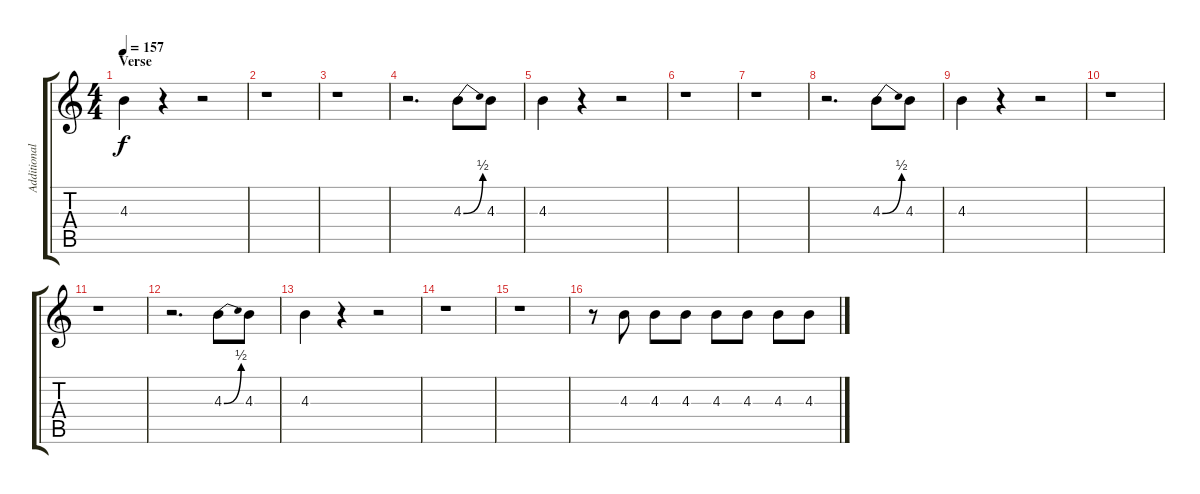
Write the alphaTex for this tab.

\track ("Additional Guitar" "Additional") {instrument overdrivenguitar}
\staff {score tabs}
\tuning (E4 C4 G3 C3 G2 C2) {hide}
\ts (4 4)
\section ("" "Verse")
\tempo 157
\clef g2
\ks c
4.3.4{dy f} r.4 r.2 |
r.1 |
r.1 |
r.2{d} 4.3{be (bend 0 0 60 2)}.8 4.3.8 |
4.3.4 r.4 r.2 |
r.1 |
r.1 |
r.2{d} 4.3{be (bend 0 0 60 2)}.8 4.3.8 |
4.3.4 r.4 r.2 |
r.1 |
r.1 |
r.2{d} 4.3{be (bend 0 0 60 2)}.8 4.3.8 |
4.3.4 r.4 r.2 |
r.1 |
r.1 |
r.8 4.3.8 4.3.8 4.3.8 4.3.8 4.3.8 4.3.8 4.3.8
